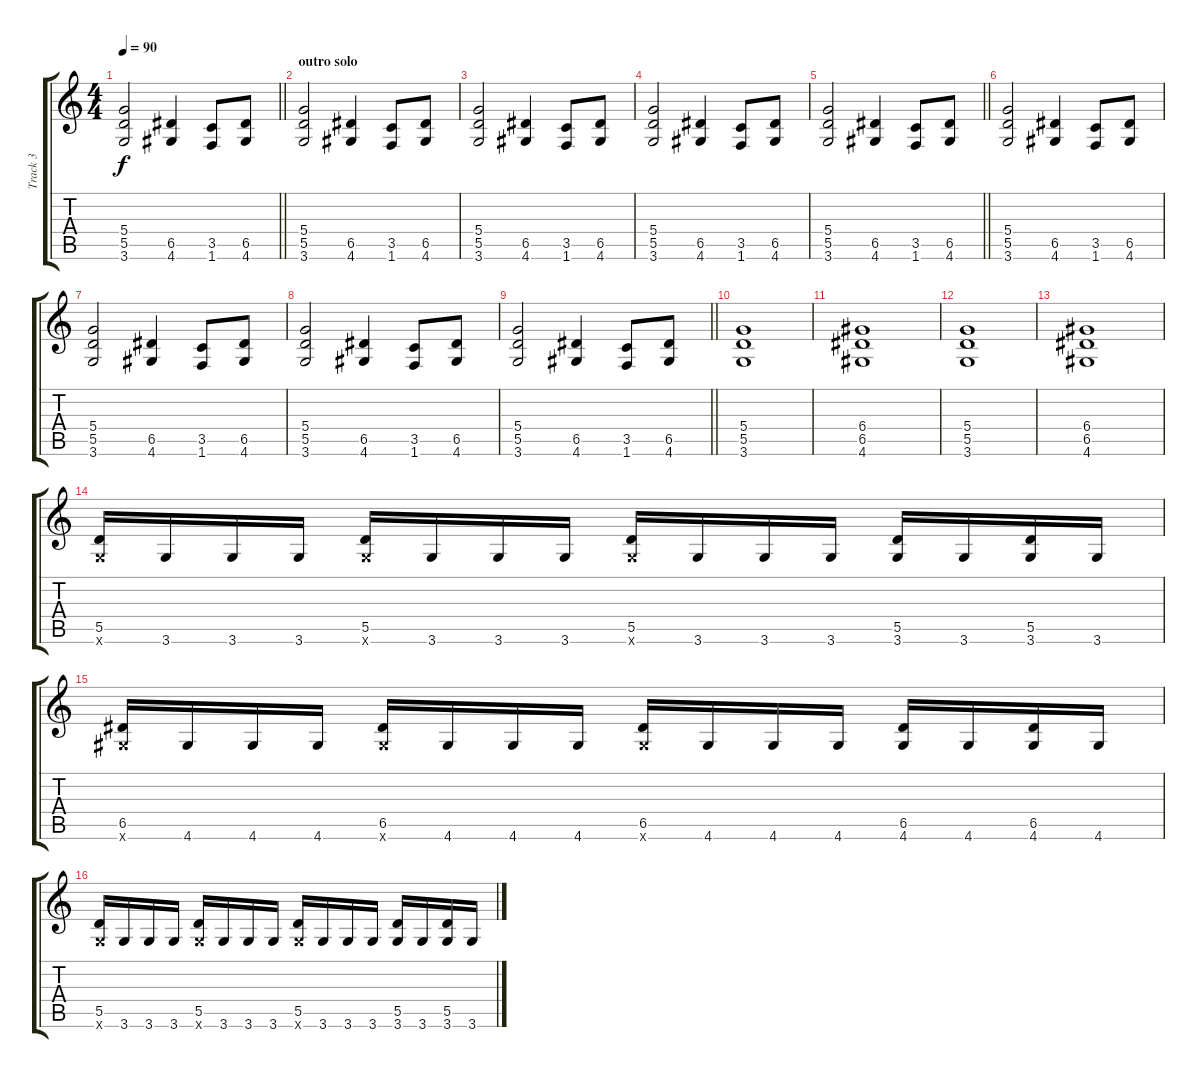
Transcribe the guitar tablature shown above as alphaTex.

\track ("Track 3" "Track 3") {instrument overdrivenguitar}
\staff {score tabs}
\tuning (E4 B3 G3 D3 A2 E2) {hide}
\ts (4 4)
\tempo 90
\clef g2
\barLineRight lightlight
\ks c
(5.4 5.5 3.6).2{dy f} (6.5 4.6).4 (3.5 1.6).8 (6.5 4.6).8 |
\section ("" "outro solo")
(5.4 5.5 3.6).2 (6.5 4.6).4 (3.5 1.6).8 (6.5 4.6).8 |
(5.4 5.5 3.6).2 (6.5 4.6).4 (3.5 1.6).8 (6.5 4.6).8 |
(5.4 5.5 3.6).2 (6.5 4.6).4 (3.5 1.6).8 (6.5 4.6).8 |
\barLineRight lightlight
(5.4 5.5 3.6).2 (6.5 4.6).4 (3.5 1.6).8 (6.5 4.6).8 |
(5.4 5.5 3.6).2 (6.5 4.6).4 (3.5 1.6).8 (6.5 4.6).8 |
(5.4 5.5 3.6).2 (6.5 4.6).4 (3.5 1.6).8 (6.5 4.6).8 |
(5.4 5.5 3.6).2 (6.5 4.6).4 (3.5 1.6).8 (6.5 4.6).8 |
\barLineRight lightlight
(5.4 5.5 3.6).2 (6.5 4.6).4 (3.5 1.6).8 (6.5 4.6).8 |
(5.4 5.5 3.6).1 |
(6.4 6.5 4.6).1 |
(5.4 5.5 3.6).1 |
(6.4 6.5 4.6).1 |
(5.5 3.6{x}).16 3.6.16 3.6.16 3.6.16 (5.5 3.6{x}).16 3.6.16 3.6.16 3.6.16 (5.5 3.6{x}).16 3.6.16 3.6.16 3.6.16 (5.5 3.6).16 3.6.16 (5.5 3.6).16 3.6.16 |
(6.5 4.6{x}).16 4.6.16 4.6.16 4.6.16 (6.5 4.6{x}).16 4.6.16 4.6.16 4.6.16 (6.5 4.6{x}).16 4.6.16 4.6.16 4.6.16 (6.5 4.6).16 4.6.16 (6.5 4.6).16 4.6.16 |
(5.5 3.6{x}).16 3.6.16 3.6.16 3.6.16 (5.5 3.6{x}).16 3.6.16 3.6.16 3.6.16 (5.5 3.6{x}).16 3.6.16 3.6.16 3.6.16 (5.5 3.6).16 3.6.16 (5.5 3.6).16 3.6.16
